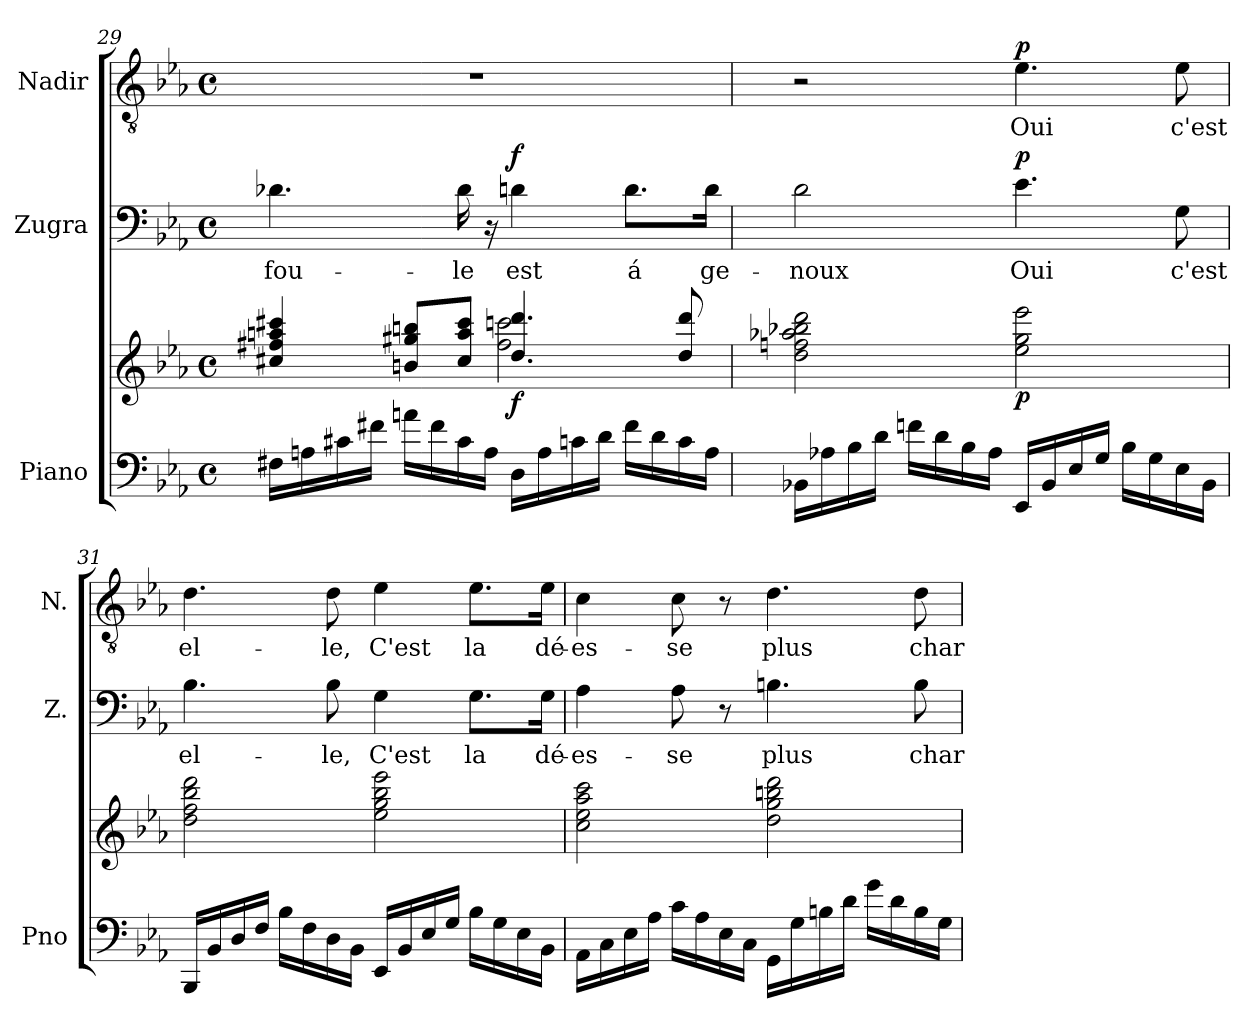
**kern	**kern	**dynam	**kern	**text	**dynam	**kern	**text	**dynam
*part3	*part3	*part3	*part2	*part2	*part2	*part1	*part1	*part1
*staff4	*staff3	*staff3/4	*staff2	*staff2	*staff2	*staff1	*staff1	*staff1
*I"Piano	*	*	*I"Zugra	*	*	*I"Nadir	*	*
*I'Pno	*	*	*I'Z.	*	*	*I'N.	*	*
*clefF4	*clefG2	*	*clefF4	*	*	*clefGv2	*	*
*k[b-e-a-]	*k[b-e-a-]	*	*k[b-e-a-]	*	*	*k[b-e-a-]	*	*
*M4/4	*M4/4	*	*M4/4	*	*	*M4/4	*	*
*met(c)	*met(c)	*	*met(c)	*	*	*met(c)	*	*
=29	=29	=29	=29	=29	=29	=29	=29	=29
*	*^	*	*	*	*	*	*	*
16F#X\LL	4cc#X/ 4ff#X/ 4aan/ 4ccc#X/	2ryy	.	4.d-X\	fou-	.	1r	.	.
16An\	.	.	.	.	.	.	.	.	.
16c#X\	.	.	.	.	.	.	.	.	.
16f#X\JJ	.	.	.	.	.	.	.	.	.
16an\LL	8bn/ 8gg#X/ 8bbn/L	.	.	.	.	.	.	.	.
16f#\	.	.	.	.	.	.	.	.	.
16c#\	8cc#/ 8aa/ 8ccc#/J	.	.	16d-\	-le	.	.	.	.
16A\JJ	.	.	.	16r	.	.	.	.	.
!	!	!	!LO:DY:b	!	!	!LO:DY:b	!	!	!
16D\LL	4.dd/ 4.ddd/	2ff#\ 2cccn\	f	4dn\	est	f	.	.	.
16A\	.	.	.	.	.	.	.	.	.
16cn\	.	.	.	.	.	.	.	.	.
16d\JJ	.	.	.	.	.	.	.	.	.
16f#\LL	.	.	.	8.d\L	á	.	.	.	.
16d\	.	.	.	.	.	.	.	.	.
16c\	8dd/ 8ddd/	.	.	.	.	.	.	.	.
16A\JJ	.	.	.	16d\Jk	ge-	.	.	.	.
*	*v	*v	*	*	*	*	*	*	*
!!LO:LB:g=z
=30	=30	=30	=30	=30	=30	=30	=30	=30
16BB-X\LL	2dd\ 2ffn\ 2aa-X\ 2bb-X\ 2ddd\	.	2d\	-noux	.	2r	.	.
16A-X\	.	.	.	.	.	.	.	.
16B-\	.	.	.	.	.	.	.	.
16d\JJ	.	.	.	.	.	.	.	.
16fn\LL	.	.	.	.	.	.	.	.
16d\	.	.	.	.	.	.	.	.
16B-\	.	.	.	.	.	.	.	.
16A-\JJ	.	.	.	.	.	.	.	.
!	!	!LO:DY:b	!	!	!LO:DY:b	!	!	!LO:DY:a
16EE-/LL	2ee-\ 2gg\ 2eee-\	p	4.e-\	Oui	p	4.e-\	Oui	p
16BB-/	.	.	.	.	.	.	.	.
16E-/	.	.	.	.	.	.	.	.
16G/JJ	.	.	.	.	.	.	.	.
16B-\LL	.	.	.	.	.	.	.	.
16G\	.	.	.	.	.	.	.	.
16E-\	.	.	8G\	c'est	.	8e-\	c'est	.
16BB-\JJ	.	.	.	.	.	.	.	.
=31	=31	=31	=31	=31	=31	=31	=31	=31
16BBB-/LL	2dd\ 2ff\ 2bb-\ 2ddd\	.	4.B-\	el-	.	4.d\	el-	.
16BB-/	.	.	.	.	.	.	.	.
16D/	.	.	.	.	.	.	.	.
16F/JJ	.	.	.	.	.	.	.	.
16B-\LL	.	.	.	.	.	.	.	.
16F\	.	.	.	.	.	.	.	.
16D\	.	.	8B-\	-le,	.	8d\	-le,	.
16BB-\JJ	.	.	.	.	.	.	.	.
16EE-/LL	2ee-\ 2gg\ 2bb-\ 2eee-\	.	4G\	C'est	.	4e-\	C'est	.
16BB-/	.	.	.	.	.	.	.	.
16E-/	.	.	.	.	.	.	.	.
16G/JJ	.	.	.	.	.	.	.	.
16B-\LL	.	.	8.G\L	la	.	8.e-\L	la	.
16G\	.	.	.	.	.	.	.	.
16E-\	.	.	.	.	.	.	.	.
16BB-\JJ	.	.	16G\Jk	dé-	.	16e-\Jk	dé-	.
=32	=32	=32	=32	=32	=32	=32	=32	=32
16AA-\LL	2cc\ 2ee-\ 2aa-\ 2ccc\	.	4A-\	-es-	.	4c\	-es-	.
16C\	.	.	.	.	.	.	.	.
16E-\	.	.	.	.	.	.	.	.
16A-\JJ	.	.	.	.	.	.	.	.
16c\LL	.	.	8A-\	-se	.	8c\	-se	.
16A-\	.	.	.	.	.	.	.	.
16E-\	.	.	8r	.	.	8r	.	.
16C\JJ	.	.	.	.	.	.	.	.
16GG\LL	2dd\ 2gg\ 2bbn\ 2ddd\	.	4.Bn\	plus	.	4.d\	plus	.
16G\	.	.	.	.	.	.	.	.
16Bn\	.	.	.	.	.	.	.	.
16d\JJ	.	.	.	.	.	.	.	.
16g\LL	.	.	.	.	.	.	.	.
16d\	.	.	.	.	.	.	.	.
16B\	.	.	8B\	char-	.	8d\	char-	.
16G\JJ	.	.	.	.	.	.	.	.
=	=	=	=	=	=	=	=	=
*-	*-	*-	*-	*-	*-	*-	*-	*-
